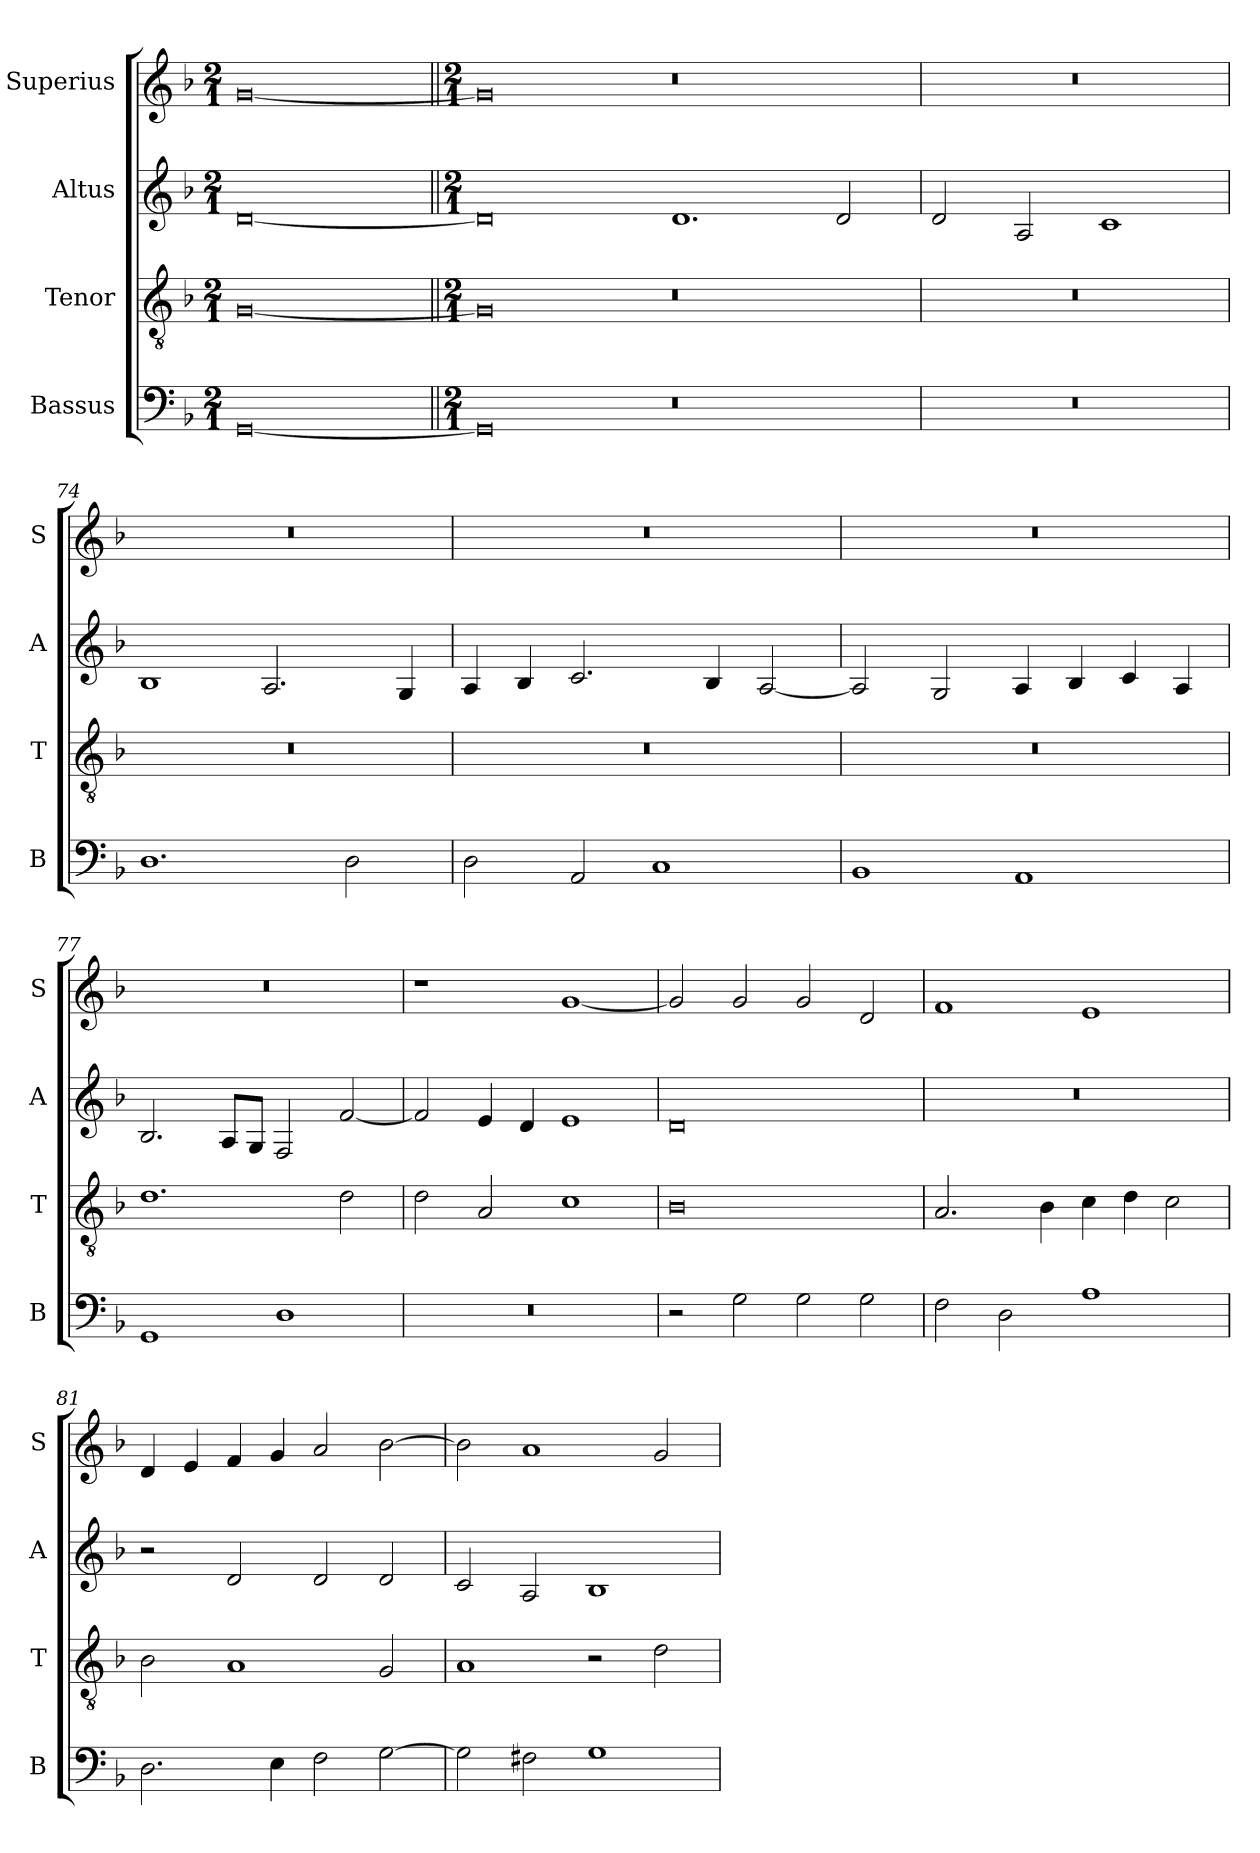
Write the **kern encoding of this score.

**kern	**kern	**kern	**kern
*part4	*part3	*part2	*part1
*staff4	*staff3	*staff2	*staff1
*I"Bassus	*I"Tenor	*I"Altus	*I"Superius
*I'B	*I'T	*I'A	*I'S
*clefF4	*clefGv2	*clefG2	*clefG2
*k[b-]	*k[b-]	*k[b-]	*k[b-]
*F:	*F:	*F:	*F:
*M2/1	*M2/1	*M2/1	*M2/1
=	=	=	=
[0GG	[0G	[0d	[0g
=||	=||	=||	=||
*M2/1	*M2/1	*M2/1	*M2/1
0GG]	0G]	0d]	0g]
0r	0r	1.d	0r
.	.	2d	.
=73	=73	=73	=73
0r	0r	2d	0r
.	.	2A	.
.	.	1c	.
=74	=74	=74	=74
1.D	0r	1B-	0r
.	.	2.A	.
2D	.	.	.
.	.	4G	.
=75	=75	=75	=75
2D	0r	4A	0r
.	.	4B-	.
2AA	.	2.c	.
1C	.	.	.
.	.	4B-	.
.	.	[2A	.
=76	=76	=76	=76
1BB-	0r	2A]	0r
.	.	2G	.
1AA	.	4A	.
.	.	4B-	.
.	.	4c	.
.	.	4A	.
=77	=77	=77	=77
1GG	1.d	2.B-	0r
.	.	8AL	.
.	.	8GJ	.
1D	.	2F	.
.	2d	[2f	.
=78	=78	=78	=78
0r	2d	2f]	1r
.	2A	4e	.
.	.	4d	.
.	1c	1e	[1g
=79	=79	=79	=79
2r	0B-	0d	2g]
2G	.	.	2g
2G	.	.	2g
2G	.	.	2d
=80	=80	=80	=80
2F	2.A	0r	1f
2D	.	.	.
.	4B-	.	.
1A	4c	.	1e
.	4d	.	.
.	2c	.	.
=81	=81	=81	=81
2.D	2B-	2r	4d
.	.	.	4e
.	1A	2d	4f
4E	.	.	4g
2F	.	2d	2a
[2G	2G	2d	[2b-
=82	=82	=82	=82
2G]	1A	2c	2b-]
2F#X	.	2A	1a
1G	2r	1B-	.
.	2d	.	2g
=	=	=	=
*-	*-	*-	*-
